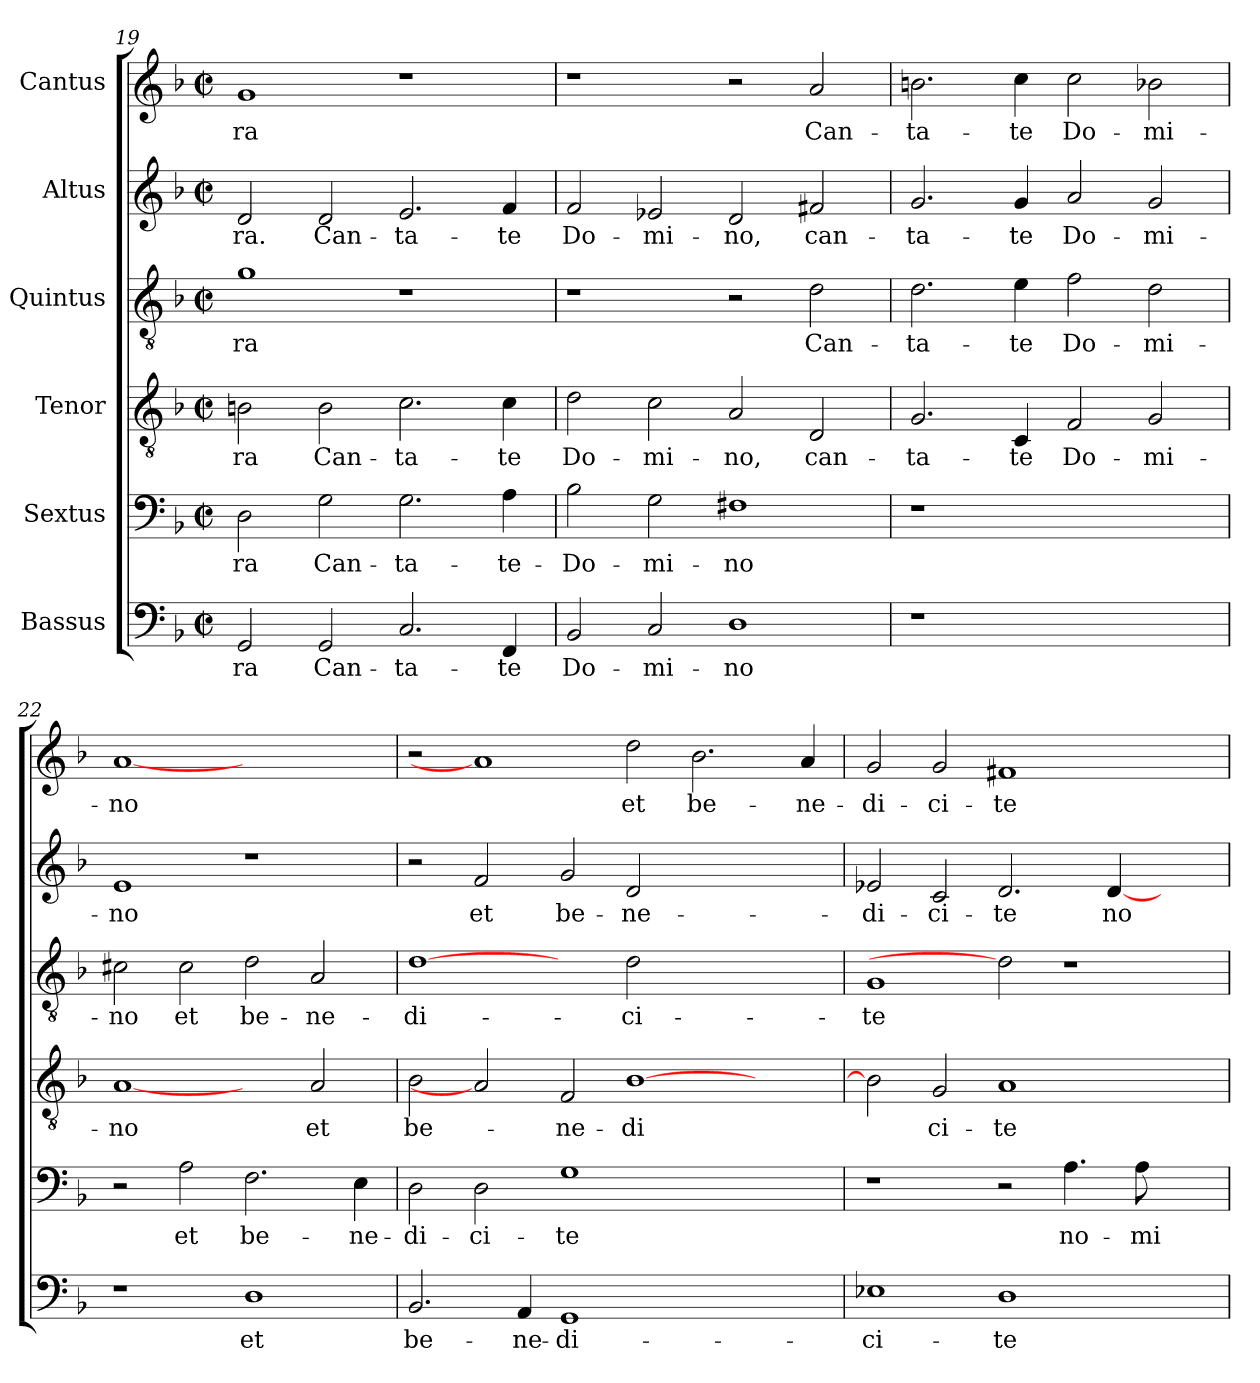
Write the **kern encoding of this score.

**kern	**text	**kern	**text	**kern	**text	**kern	**text	**kern	**text	**kern	**text
*part6	*part6	*part5	*part5	*part4	*part4	*part3	*part3	*part2	*part2	*part1	*part1
*staff6	*staff6	*staff5	*staff5	*staff4	*staff4	*staff3	*staff3	*staff2	*staff2	*staff1	*staff1
*I"Bassus	*	*I"Sextus	*	*I"Tenor	*	*I"Quintus	*	*I"Altus	*	*I"Cantus	*
*clefF4	*	*clefF4	*	*clefGv2	*	*clefGv2	*	*clefG2	*	*clefG2	*
*k[b-]	*	*k[b-]	*	*k[b-]	*	*k[b-]	*	*k[b-]	*	*k[b-]	*
*F:	*	*F:	*	*F:	*	*F:	*	*F:	*	*F:	*
*M2/2	*	*M2/2	*	*M2/2	*	*M2/2	*	*M2/2	*	*M2/2	*
*met(c|)	*	*met(c|)	*	*met(c|)	*	*met(c|)	*	*met(c|)	*	*met(c|)	*
=19	=19	=19	=19	=19	=19	=19	=19	=19	=19	=19	=19
!	!LO:LY:b:cj	!	!LO:LY:b:cj	!	!LO:LY:b:cj	!	!LO:LY:b:cj	!	!LO:LY:b:cj	!	!LO:LY:b:cj
2GG/	-ra	2D\	-ra	2Bn\	-ra	1g	-ra	2d/	-ra.	1g	-ra
!	!LO:LY:b:cj	!	!LO:LY:b:cj	!	!LO:LY:b:cj	!	!	!	!LO:LY:b:cj	!	!
2GG/	Can-	2G\	Can-	2B\	Can-	.	.	2d/	Can-	.	.
!	!LO:LY:b:cj	!	!LO:LY:b:cj	!	!LO:LY:b:cj	!	!	!	!LO:LY:b:cj	!	!
2.C/	-ta-	2.G\	-ta-	2.c\	-ta-	1r	.	2.e/	-ta-	1r	.
!	!LO:LY:b:cj	!	!LO:LY:b:cj	!	!LO:LY:b:cj	!	!	!	!LO:LY:b:cj	!	!
4FF/	-te	4A\	-te-	4c\	-te	.	.	4f/	-te	.	.
=20	=20	=20	=20	=20	=20	=20	=20	=20	=20	=20	=20
!	!LO:LY:b:cj	!	!LO:LY:b:cj	!	!LO:LY:b:cj	!	!	!	!LO:LY:b:cj	!	!
2BB-/	Do-	2B-\	-Do-	2d\	Do-	1r	.	2f/	Do-	1r	.
!	!LO:LY:b:cj	!	!LO:LY:b:cj	!	!LO:LY:b:cj	!	!	!	!LO:LY:b:cj	!	!
2C/	-mi-	2G\	-mi-	2c\	-mi-	.	.	2e-X/	-mi-	.	.
!	!LO:LY:b:cj	!	!LO:LY:b:cj	!	!LO:LY:b:cj	!	!	!	!LO:LY:b:cj	!	!
1D	-no	1F#X	-no	2A/	-no,	2r	.	2d/	-no,	2r	.
!	!	!	!	!	!LO:LY:b:cj	!	!LO:LY:b:cj	!	!LO:LY:b:cj	!	!LO:LY:b:cj
.	.	.	.	2D/	can-	2d\	Can-	2f#X/	can-	2a/	Can-
!!LO:PB:g=z
=21	=21	=21	=21	=21	=21	=21	=21	=21	=21	=21	=21
!	!	!	!	!	!LO:LY:b:cj	!	!LO:LY:b:cj	!	!LO:LY:b:cj	!	!LO:LY:b:cj
1r	.	1r	.	2.G/	-ta-	2.d\	-ta-	2.g/	-ta-	2.bn\	-ta-
!	!	!	!	!	!LO:LY:b:cj	!	!LO:LY:b:cj	!	!LO:LY:b:cj	!	!LO:LY:b:cj
.	.	.	.	4C/	-te	4e\	-te	4g/	-te	4cc\	-te
!	!	!	!	!	!LO:LY:b:cj	!	!LO:LY:b:cj	!	!LO:LY:b:cj	!	!LO:LY:b:cj
1ryy	.	1ryy	.	2F/	Do-	2f\	Do-	2a/	Do-	2cc\	Do-
!	!	!	!	!	!LO:LY:b:cj	!	!LO:LY:b:cj	!	!LO:LY:b:cj	!	!LO:LY:b:cj
.	.	.	.	2G/	-mi-	2d\	-mi-	2g/	-mi-	2b-X\	-mi-
=22	=22	=22	=22	=22	=22	=22	=22	=22	=22	=22	=22
!	!	!	!	!	!LO:LY:b:cj	!	!LO:LY:b:cj	!	!LO:LY:b:cj	!	!LO:LY:b:cj
1r	.	2r	.	[1A	-no	2c#X\	-no	1e	-no	[1a	-no
!	!	!	!LO:LY:b:cj	!	!	!	!LO:LY:b:cj	!	!	!	!
.	.	2A\	et	.	.	2c#\	et	.	.	.	.
!	!LO:LY:b:cj	!	!LO:LY:b:cj	!	!	!	!LO:LY:b:cj	!	!	!	!
1D	et	2.F\	be-	2ryy	.	2d\	be-	1r	.	1ryy	.
!	!	!	!	!	!LO:LY:b:cj	!	!LO:LY:b:cj	!	!	!	!
.	.	.	.	2A/	et	2A/	-ne-	.	.	.	.
!	!	!	!LO:LY:b:cj	!	!	!	!	!	!	!	!
.	.	4E\	-ne-	.	.	.	.	.	.	.	.
=23	=23	=23	=23	=23	=23	=23	=23	=23	=23	=23	=23
!	!LO:LY:b:cj	!	!LO:LY:b:cj	!	!LO:LY:b:cj	!	!LO:LY:b:cj	!	!	!	!
2.BB-/	be-	2D\	-di-	2B-\	be-	[1d	-di-	2r	.	2r	.
!	!	!	!LO:LY:b:cj	!	!	!	!	!	!LO:LY:b:cj	!	!
.	.	2D\	-ci-	2A]	.	.	.	2f/	et	1a]	.
!	!LO:LY:b:cj	!	!	!	!	!	!	!	!	!	!
4AA/	-ne-	.	.	.	.	.	.	.	.	.	.
!	!LO:LY:b:cj	!	!LO:LY:b:cj	!	!LO:LY:b:cj	!	!	!	!LO:LY:b:cj	!	!
1GG	-di-	1G	-te	2F/	-ne-	2ryy	.	2g/	be-	.	.
!	!	!	!	!	!LO:LY:b:cj	!	!LO:LY:b:cj	!	!LO:LY:b:cj	!	!LO:LY:b:cj
.	.	.	.	[>1B-	-di-	2d\	-ci-	2d/	-ne-	2dd\	et
!	!	!	!	!	!	!	!	!	!	!	!LO:LY:b:cj
1ryy	.	1ryy	.	.	.	1ryy	.	1ryy	.	2.b-\	be-
.	.	.	.	2ryy	.	.	.	.	.	.	.
!	!	!	!	!	!	!	!	!	!	!	!LO:LY:b:cj
.	.	.	.	.	.	.	.	.	.	4a/	-ne-
=24	=24	=24	=24	=24	=24	=24	=24	=24	=24	=24	=24
!	!LO:LY:b:cj	!	!	!	!LO:LY:b:cj	!	!LO:LY:b:cj	!	!LO:LY:b:cj	!	!LO:LY:b:cj
1E-X	-ci-	1r	.	2B-\]	--	1G	-te	2e-X/	-di-	2g/	-di-
!	!	!	!	!	!LO:LY:b:cj	!	!	!	!LO:LY:b:cj	!	!LO:LY:b:cj
.	.	.	.	2G/	-ci-	.	.	2c/	-ci-	2g/	-ci-
!	!LO:LY:b:cj	!	!	!	!LO:LY:b:cj	!	!	!	!LO:LY:b:cj	!	!LO:LY:b:cj
1D	-te	2r	.	1A	-te	2d]	.	2.d/	-te	1f#X	-te
!	!	!	!LO:LY:b:cj	!	!	!	!	!	!	!	!
.	.	4.A\	no-	.	.	1r	.	.	.	.	.
!	!	!	!	!	!	!	!	!	!LO:LY:b:cj	!	!
.	.	.	.	.	.	.	.	[<4d/	no-	.	.
!	!	!	!LO:LY:b:cj	!	!	!	!	!	!	!	!
.	.	8A\	-mi-	.	.	.	.	.	.	.	.
2ryy	.	2ryy	.	2ryy	.	.	.	2ryy	.	2ryy	.
=	=	=	=	=	=	=	=	=	=	=	=
*-	*-	*-	*-	*-	*-	*-	*-	*-	*-	*-	*-
